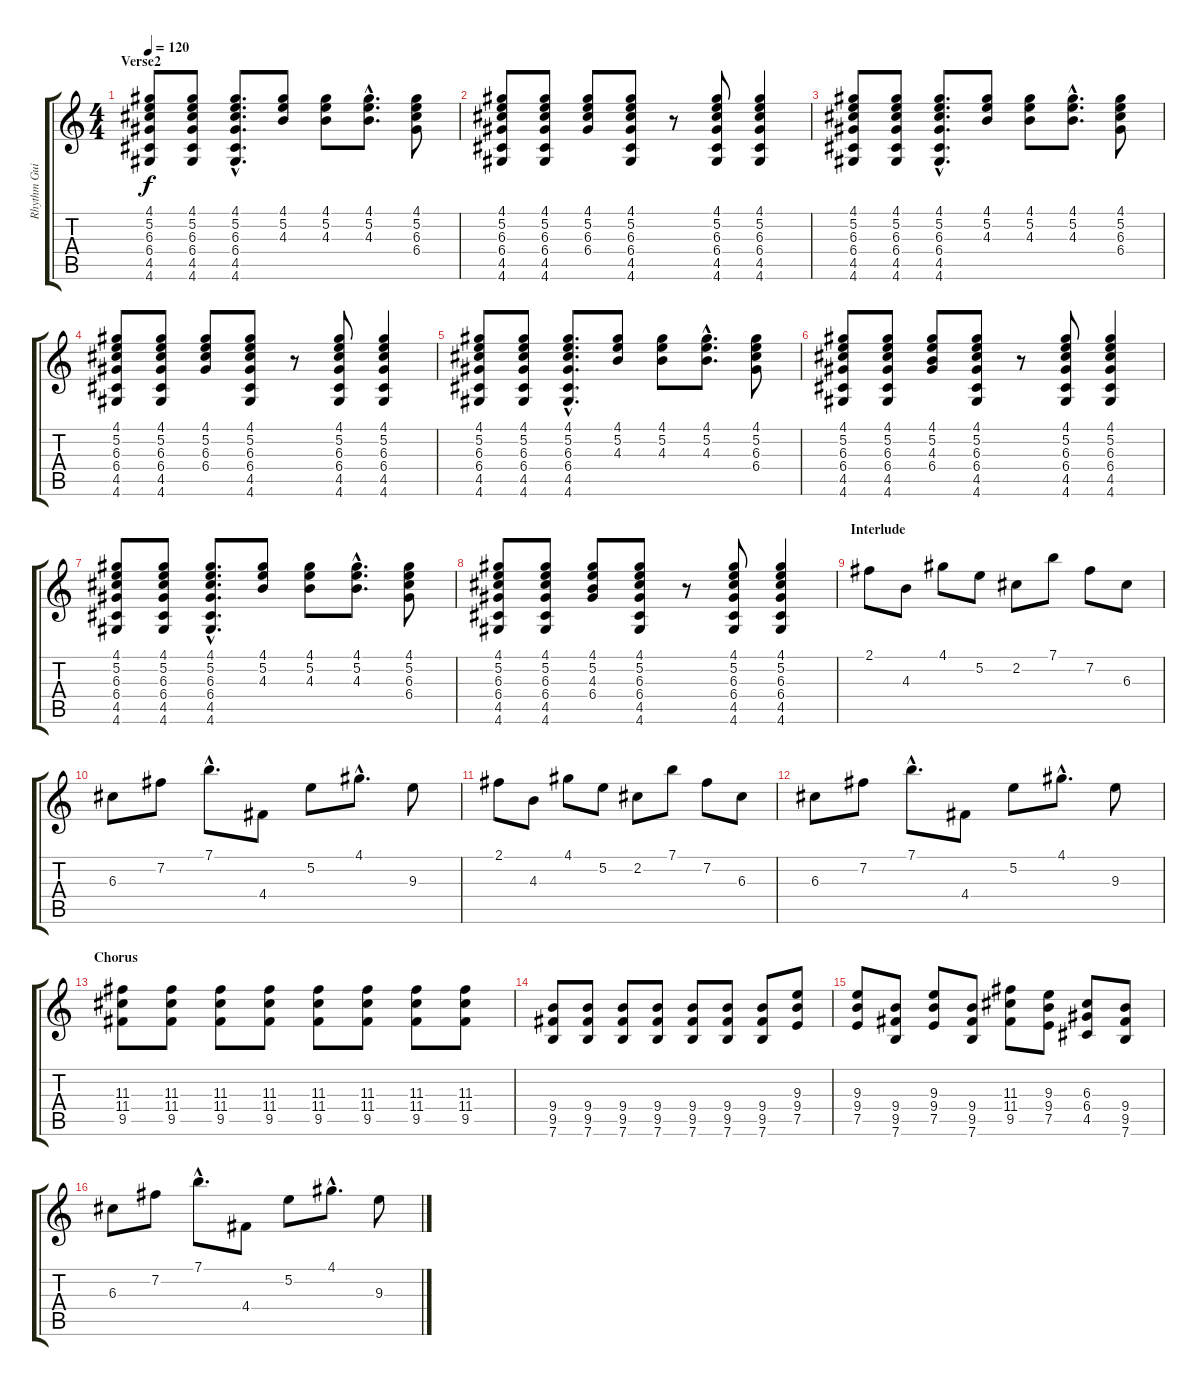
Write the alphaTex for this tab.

\track ("Rhythm Guitar" "Rhythm Gui") {instrument electricguitarmuted}
\staff {score tabs}
\tuning (E4 B3 G3 D3 A2 E2) {hide}
\ts (4 4)
\section ("" "Verse2")
\tempo 120
\clef g2
\ks c
(4.1 5.2 6.3 6.4 4.5 4.6).8{dy f instrument electricguitarmuted} (4.1 5.2 6.3 6.4 4.5 4.6).8 (4.1{hac} 5.2{hac} 6.3{hac} 6.4{hac} 4.5{hac} 4.6{hac}).8{d} (4.1 5.2 4.3).8 (4.1 5.2 4.3).8 (4.1{hac} 5.2{hac} 4.3{hac}).8{d} (4.1 5.2 6.3 6.4).8 |
(4.1 5.2 6.3 6.4 4.5 4.6).8 (4.1 5.2 6.3 6.4 4.5 4.6).8 (4.1 5.2 6.3 6.4).8 (4.1 5.2 6.3 6.4 4.5 4.6).8 r.8 (4.1 5.2 6.3 6.4 4.5 4.6).8 (4.1 5.2 6.3 6.4 4.5 4.6).4 |
(4.1 5.2 6.3 6.4 4.5 4.6).8 (4.1 5.2 6.3 6.4 4.5 4.6).8 (4.1{hac} 5.2{hac} 6.3{hac} 6.4{hac} 4.5{hac} 4.6{hac}).8{d} (4.1 5.2 4.3).8 (4.1 5.2 4.3).8 (4.1{hac} 5.2{hac} 4.3{hac}).8{d} (4.1 5.2 6.3 6.4).8 |
(4.1 5.2 6.3 6.4 4.5 4.6).8 (4.1 5.2 6.3 6.4 4.5 4.6).8 (4.1 5.2 6.3 6.4).8 (4.1 5.2 6.3 6.4 4.5 4.6).8 r.8 (4.1 5.2 6.3 6.4 4.5 4.6).8 (4.1 5.2 6.3 6.4 4.5 4.6).4 |
(4.1 5.2 6.3 6.4 4.5 4.6).8 (4.1 5.2 6.3 6.4 4.5 4.6).8 (4.1{hac} 5.2{hac} 6.3{hac} 6.4{hac} 4.5{hac} 4.6{hac}).8{d} (4.1 5.2 4.3).8 (4.1 5.2 4.3).8 (4.1{hac} 5.2{hac} 4.3{hac}).8{d} (4.1 5.2 6.3 6.4).8 |
(4.1 5.2 6.3 6.4 4.5 4.6).8 (4.1 5.2 6.3 6.4 4.5 4.6).8 (4.1 5.2 4.3 6.4).8 (4.1 5.2 6.3 6.4 4.5 4.6).8 r.8 (4.1 5.2 6.3 6.4 4.5 4.6).8 (4.1 5.2 6.3 6.4 4.5 4.6).4 |
(4.1 5.2 6.3 6.4 4.5 4.6).8 (4.1 5.2 6.3 6.4 4.5 4.6).8 (4.1{hac} 5.2{hac} 6.3{hac} 6.4{hac} 4.5{hac} 4.6{hac}).8{d} (4.1 5.2 4.3).8 (4.1 5.2 4.3).8 (4.1{hac} 5.2{hac} 4.3{hac}).8{d} (4.1 5.2 6.3 6.4).8 |
(4.1 5.2 6.3 6.4 4.5 4.6).8 (4.1 5.2 6.3 6.4 4.5 4.6).8 (4.1 5.2 4.3 6.4).8 (4.1 5.2 6.3 6.4 4.5 4.6).8 r.8 (4.1 5.2 6.3 6.4 4.5 4.6).8 (4.1 5.2 6.3 6.4 4.5 4.6).4 |
\section ("" "Interlude")
2.1.8 4.3.8 4.1.8 5.2.8 2.2.8 7.1.8 7.2.8 6.3.8 |
6.3.8 7.2.8 7.1{hac}.8{d} 4.4.8 5.2.8 4.1{hac}.8{d} 9.3.8 |
2.1.8 4.3.8 4.1.8 5.2.8 2.2.8 7.1.8 7.2.8 6.3.8 |
6.3.8 7.2.8 7.1{hac}.8{d} 4.4.8 5.2.8 4.1{hac}.8{d} 9.3.8 |
\section ("" "Chorus")
(11.3 11.4 9.5).8{instrument distortionguitar} (11.3 11.4 9.5).8 (11.3 11.4 9.5).8 (11.3 11.4 9.5).8 (11.3 11.4 9.5).8 (11.3 11.4 9.5).8 (11.3 11.4 9.5).8 (11.3 11.4 9.5).8 |
(9.4 9.5 7.6).8 (9.4 9.5 7.6).8 (9.4 9.5 7.6).8 (9.4 9.5 7.6).8 (9.4 9.5 7.6).8 (9.4 9.5 7.6).8 (9.4 9.5 7.6).8 (9.3 9.4 7.5).8 |
(9.3 9.4 7.5).8 (9.4 9.5 7.6).8 (9.3 9.4 7.5).8 (9.4 9.5 7.6).8 (11.3 11.4 9.5).8 (9.3 9.4 7.5).8 (6.3 6.4 4.5).8 (9.4 9.5 7.6).8 |
6.3.8 7.2.8 7.1{hac}.8{d} 4.4.8 5.2.8 4.1{hac}.8{d} 9.3.8
